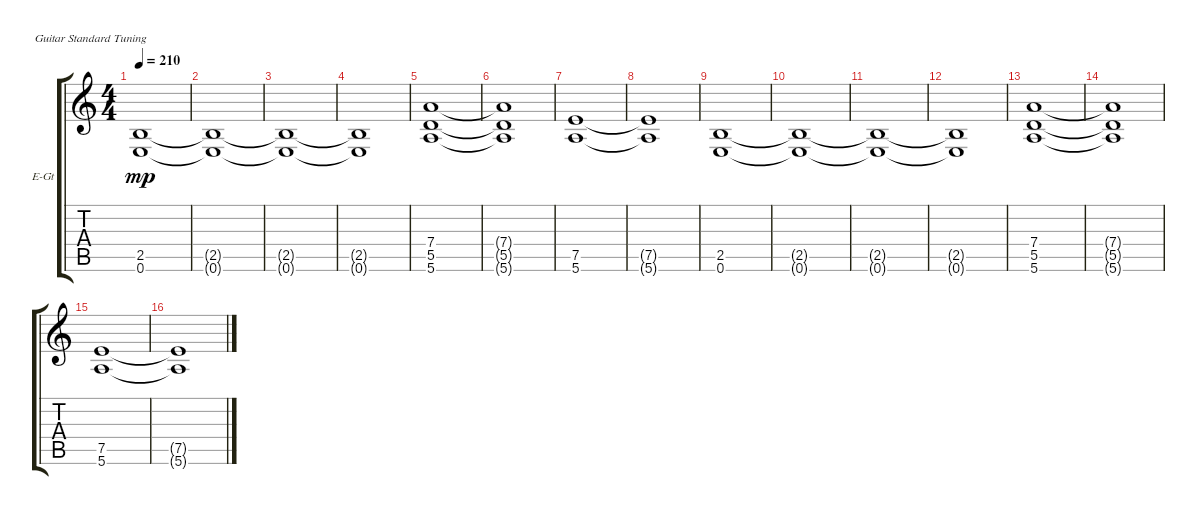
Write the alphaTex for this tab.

\bracketExtendMode groupsimilarinstruments
\firstSystemTrackNameOrientation horizontal
\otherSystemsTrackNameOrientation horizontal
\track ("left" "E-Gt") {instrument distortionguitar}
\staff {score tabs}
\tuning (E4 B3 G3 D3 A2 E2)
\ts (4 4)
\tempo 210
\clef g2
\ks c
(0.6 2.5).1{dy mp} |
(2.5{t} 0.6{t}).1 |
(0.6{t} 2.5{t}).1 |
(2.5{t} 0.6{t}).1 |
(5.5 5.6 7.4).1 |
(7.4{t} 5.5{t} 5.6{t}).1 |
(5.6 7.5).1 |
(7.5{t} 5.6{t}).1 |
(0.6 2.5).1 |
(2.5{t} 0.6{t}).1 |
(0.6{t} 2.5{t}).1 |
(2.5{t} 0.6{t}).1 |
(5.5 5.6 7.4).1 |
(7.4{t} 5.5{t} 5.6{t}).1 |
(5.6 7.5).1 |
(7.5{t} 5.6{t}).1
